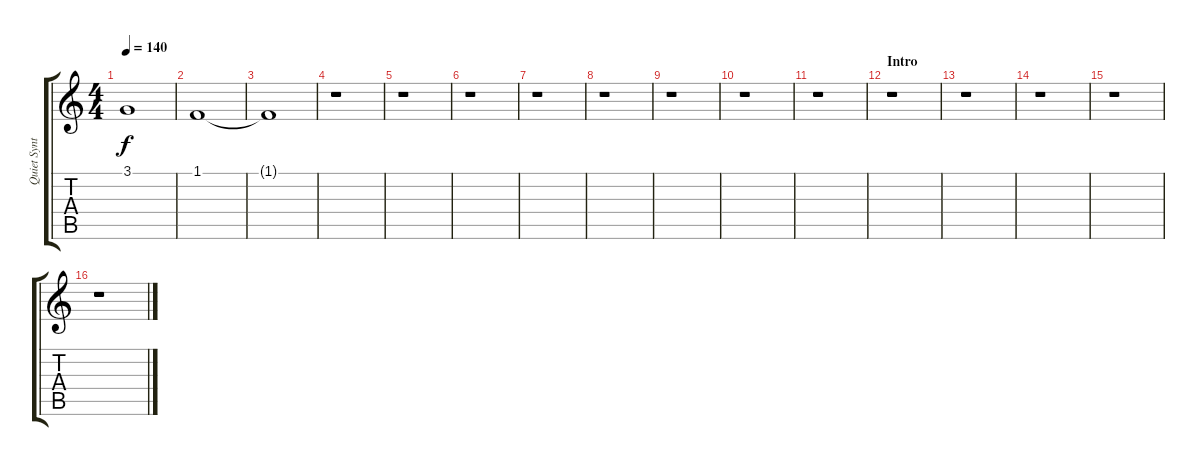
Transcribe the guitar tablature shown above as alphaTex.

\track ("Quiet Synth" "Quiet Synt") {instrument stringensemble1}
\staff {score tabs}
\tuning (E4 B3 G3 D3 A2 E2) {hide}
\ts (4 4)
\tempo 140
\clef g2
\ks c
3.1{t}.1{dy f} |
1.1.1 |
1.1{t}.1 |
r.1 |
r.1 |
r.1 |
r.1 |
r.1 |
r.1 |
r.1 |
r.1 |
\section ("" "Intro")
r.1 |
r.1 |
r.1 |
r.1 |
r.1
